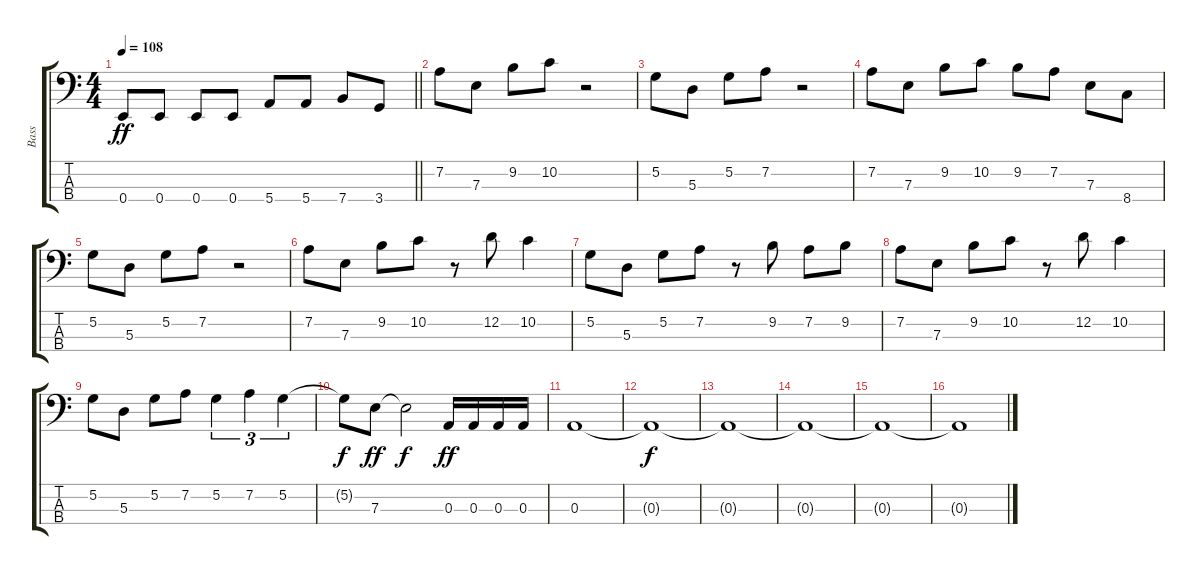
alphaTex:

\track ("Bass" "Bass") {instrument electricbasspick}
\staff {score tabs}
\tuning (G2 D2 A1 E1) {hide}
\ts (4 4)
\tempo 108
\clef f4
\barLineRight lightlight
\ks c
0.4.8{dy ff} 0.4.8 0.4.8 0.4.8 5.4.8 5.4.8 7.4.8 3.4.8 |
7.2.8 7.3.8 9.2.8 10.2.8 r.2 |
5.2.8 5.3.8 5.2.8 7.2.8 r.2 |
7.2.8 7.3.8 9.2.8 10.2.8 9.2.8 7.2.8 7.3.8 8.4.8 |
5.2.8 5.3.8 5.2.8 7.2.8 r.2 |
7.2.8 7.3.8 9.2.8 10.2.8 r.8 12.2.8 10.2.4 |
5.2.8 5.3.8 5.2.8 7.2.8 r.8 9.2.8 7.2.8 9.2.8 |
7.2.8 7.3.8 9.2.8 10.2.8 r.8 12.2.8 10.2.4 |
5.2.8 5.3.8 5.2.8 7.2.8 5.2.4{tu (3 2)} 7.2.4{tu (3 2)} 5.2.4{tu (3 2)} |
5.2{t}.8{dy f} 7.3.8{dy ff} 7.3{t}.2{dy f} 0.3.16{dy ff} 0.3.16 0.3.16 0.3.16 |
0.3.1 |
0.3{t}.1{dy f} |
0.3{t}.1 |
0.3{t}.1 |
0.3{t}.1{txt ""} |
0.3{t}.1
